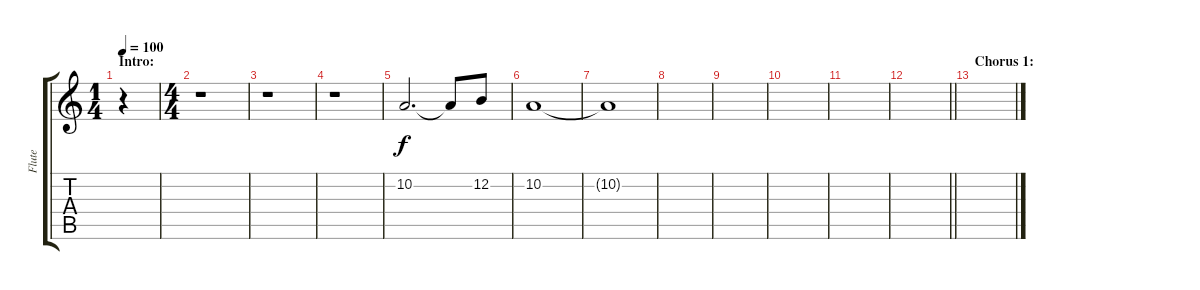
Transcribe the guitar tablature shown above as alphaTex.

\track ("Flute" "Flute") {instrument flute}
\staff {score tabs}
\tuning (E4 B3 G3 D3 A2 E2) {hide}
\ts (1 4)
\section ("" "Intro:")
\tempo 100
\clef g2
\ks c
r.4{dy f instrument flute} |
\ts (4 4)
r.1 |
r.1 |
r.1 |
10.2.2{d volume 16} 10.2{t}.8 12.2.8 |
10.2.1{volume 0} |
10.2{t}.1 |
|
|
|
|
\barLineRight lightlight
|
\section ("" "Chorus 1:")
